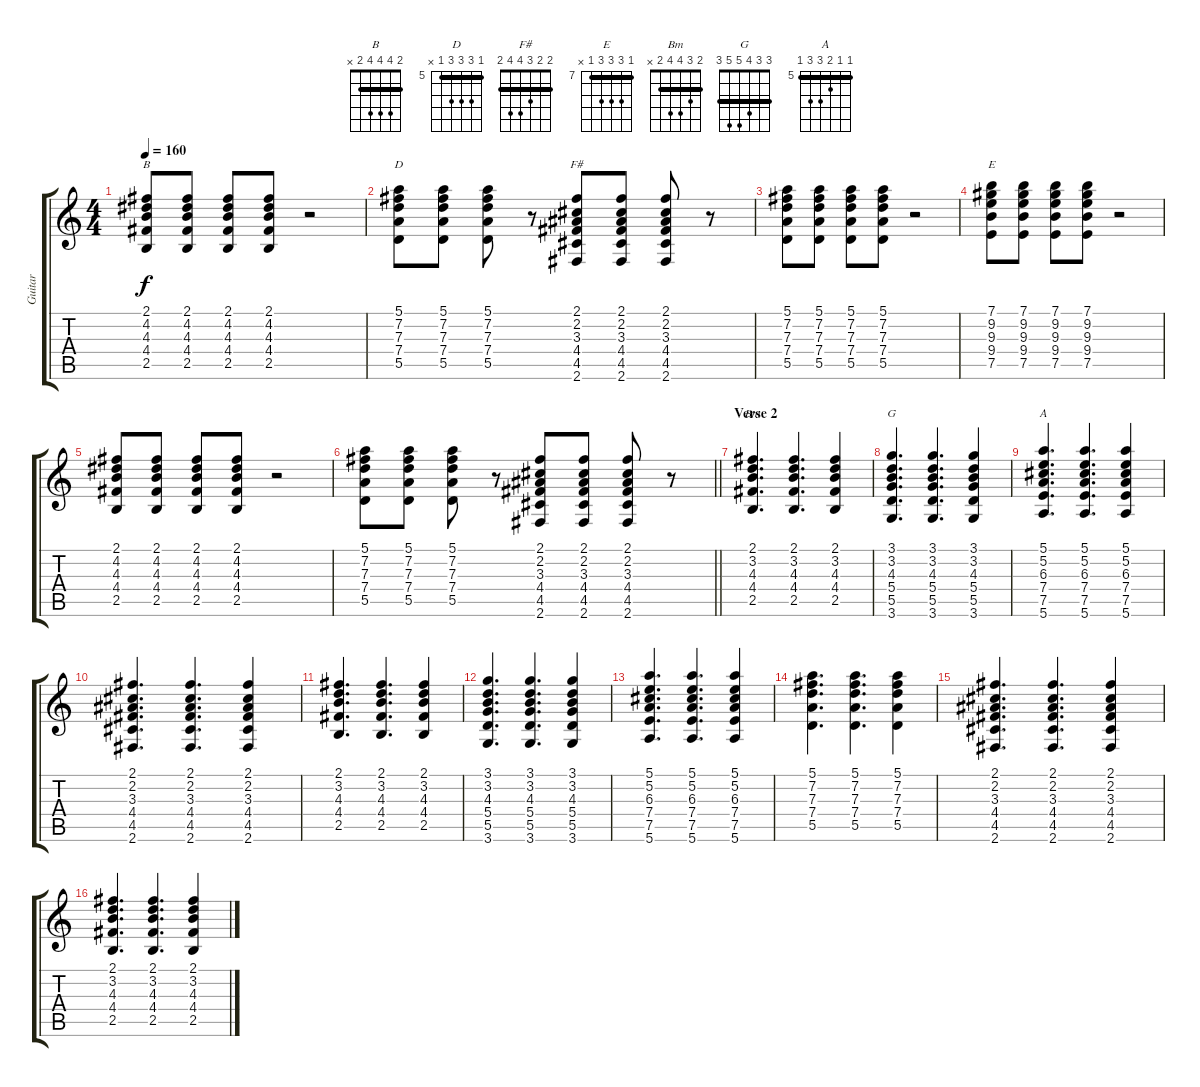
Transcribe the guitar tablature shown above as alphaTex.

\track ("Guitar" "Guitar") {instrument electricguitarclean}
\staff {score tabs}
\tuning (E4 B3 G3 D3 A2 E2) {hide}
\chord ("B" 2 4 4 4 2 x) {barre 2}
\chord ("D" 5 7 7 7 5 x) {firstfret 5 barre 5}
\chord ("F#" 2 2 3 4 4 2) {barre 2}
\chord ("E" 7 9 9 9 7 x) {firstfret 7 barre 7}
\chord ("Bm" 2 3 4 4 2 x) {barre 2}
\chord ("G" 3 3 4 5 5 3) {barre 3}
\chord ("A" 5 5 6 7 7 5) {firstfret 5 barre 5}
\ts (4 4)
\tempo 160
\clef g2
\ks c
(2.1 4.2 4.3 4.4 2.5).8{ch "B" dy f} (2.1 4.2 4.3 4.4 2.5).8 (2.1 4.2 4.3 4.4 2.5).8 (2.1 4.2 4.3 4.4 2.5).8 r.2 |
(5.1 7.2 7.3 7.4 5.5).8{ch "D"} (5.1 7.2 7.3 7.4 5.5).8 (5.1 7.2 7.3 7.4 5.5).8 r.8 (2.1 2.2 3.3 4.4 4.5 2.6).8{ch "F#"} (2.1 2.2 3.3 4.4 4.5 2.6).8 (2.1 2.2 3.3 4.4 4.5 2.6).8 r.8 |
(5.1 7.2 7.3 7.4 5.5).8 (5.1 7.2 7.3 7.4 5.5).8 (5.1 7.2 7.3 7.4 5.5).8 (5.1 7.2 7.3 7.4 5.5).8 r.2 |
(7.1 9.2 9.3 9.4 7.5).8{ch "E"} (7.1 9.2 9.3 9.4 7.5).8 (7.1 9.2 9.3 9.4 7.5).8 (7.1 9.2 9.3 9.4 7.5).8 r.2 |
(2.1 4.2 4.3 4.4 2.5).8 (2.1 4.2 4.3 4.4 2.5).8 (2.1 4.2 4.3 4.4 2.5).8 (2.1 4.2 4.3 4.4 2.5).8 r.2 |
\barLineRight lightlight
(5.1 7.2 7.3 7.4 5.5).8 (5.1 7.2 7.3 7.4 5.5).8 (5.1 7.2 7.3 7.4 5.5).8 r.8 (2.1 2.2 3.3 4.4 4.5 2.6).8 (2.1 2.2 3.3 4.4 4.5 2.6).8 (2.1 2.2 3.3 4.4 4.5 2.6).8 r.8 |
\section ("" "Verse 2")
(2.1 3.2 4.3 4.4 2.5).4{d ch "Bm"} (2.1 3.2 4.3 4.4 2.5).4{d} (2.1 3.2 4.3 4.4 2.5).4 |
(3.1 3.2 4.3 5.4 5.5 3.6).4{d ch "G"} (3.1 3.2 4.3 5.4 5.5 3.6).4{d} (3.1 3.2 4.3 5.4 5.5 3.6).4 |
(5.1 5.2 6.3 7.4 7.5 5.6).4{d ch "A"} (5.1 5.2 6.3 7.4 7.5 5.6).4{d} (5.1 5.2 6.3 7.4 7.5 5.6).4 |
(2.1 2.2 3.3 4.4 4.5 2.6).4{d} (2.1 2.2 3.3 4.4 4.5 2.6).4{d} (2.1 2.2 3.3 4.4 4.5 2.6).4 |
(2.1 3.2 4.3 4.4 2.5).4{d} (2.1 3.2 4.3 4.4 2.5).4{d} (2.1 3.2 4.3 4.4 2.5).4 |
(3.1 3.2 4.3 5.4 5.5 3.6).4{d} (3.1 3.2 4.3 5.4 5.5 3.6).4{d} (3.1 3.2 4.3 5.4 5.5 3.6).4 |
(5.1 5.2 6.3 7.4 7.5 5.6).4{d} (5.1 5.2 6.3 7.4 7.5 5.6).4{d} (5.1 5.2 6.3 7.4 7.5 5.6).4 |
(5.1 7.2 7.3 7.4 5.5).4{d} (5.1 7.2 7.3 7.4 5.5).4{d} (5.1 7.2 7.3 7.4 5.5).4 |
(2.1 2.2 3.3 4.4 4.5 2.6).4{d} (2.1 2.2 3.3 4.4 4.5 2.6).4{d} (2.1 2.2 3.3 4.4 4.5 2.6).4 |
(2.1 3.2 4.3 4.4 2.5).4{d} (2.1 3.2 4.3 4.4 2.5).4{d} (2.1 3.2 4.3 4.4 2.5).4
